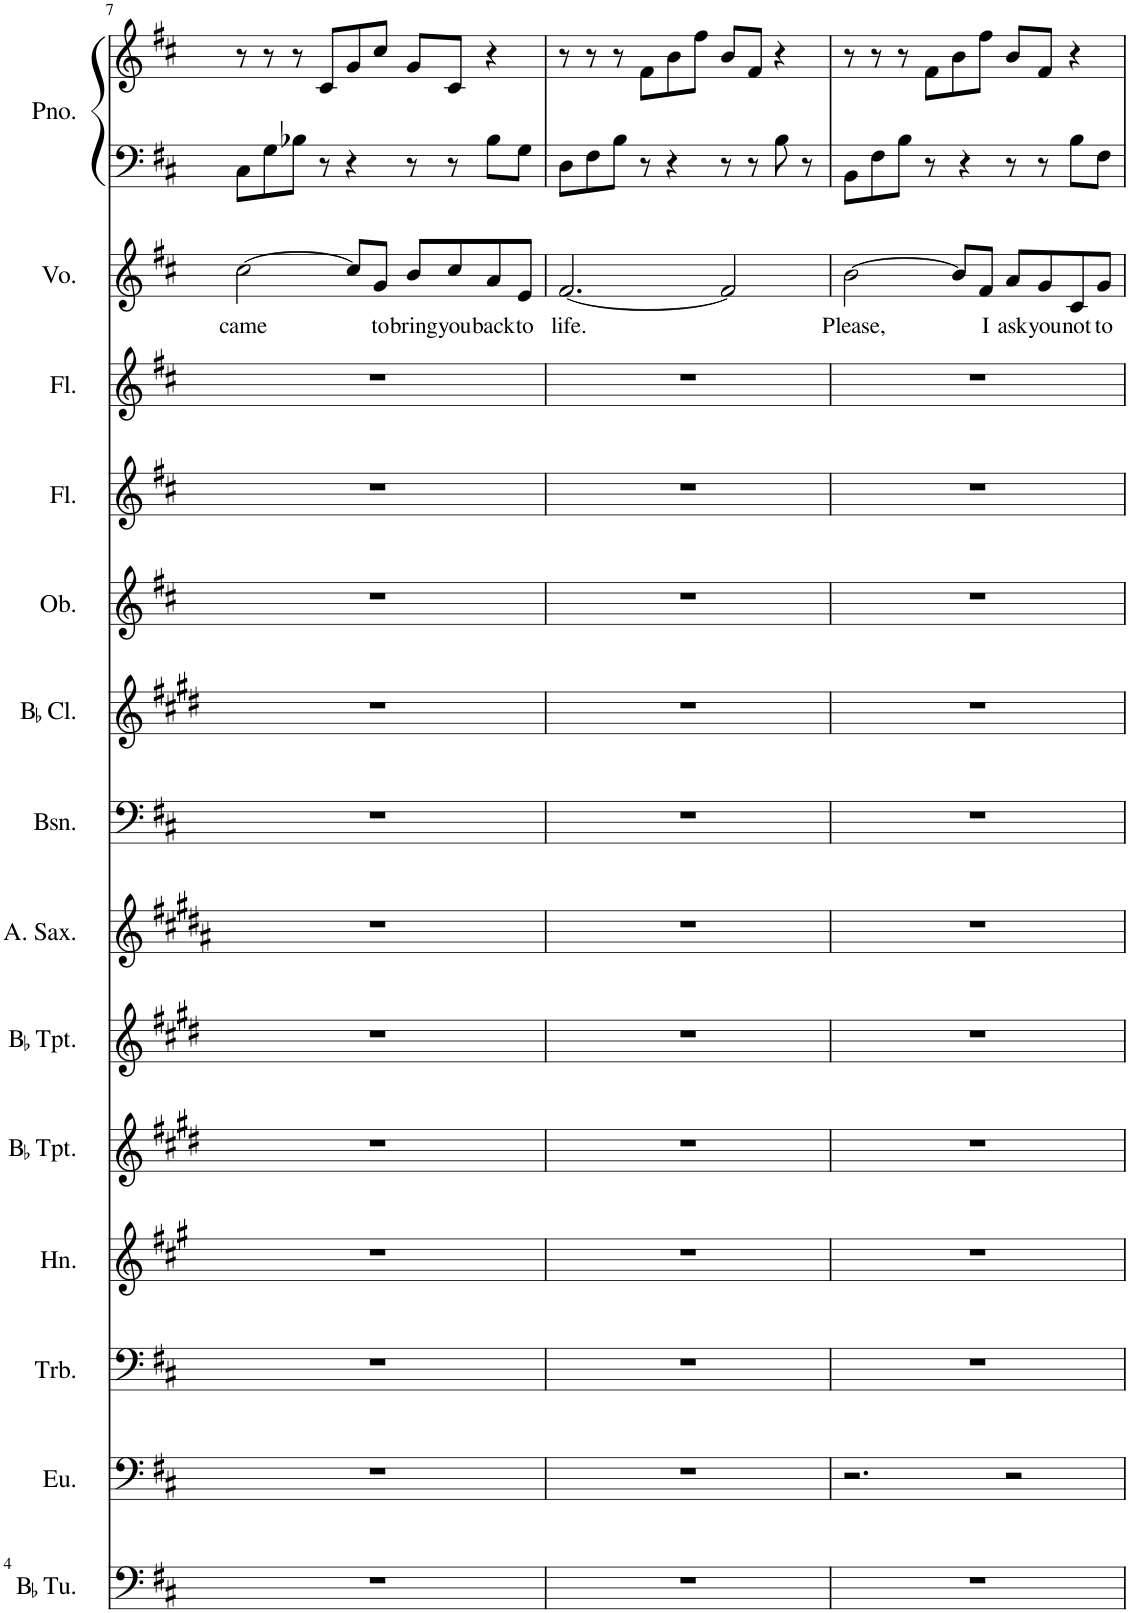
**kern	**kern	**kern	**kern	**kern	**kern	**kern	**kern	**kern	**kern	**kern	**kern	**kern	**text	**kern	**kern
*part14	*part13	*part12	*part11	*part10	*part9	*part8	*part7	*part6	*part5	*part4	*part3	*part2	*part2	*part1	*part1
*staff15	*staff14	*staff13	*staff12	*staff11	*staff10	*staff9	*staff8	*staff7	*staff6	*staff5	*staff4	*staff3	*staff3	*staff2	*staff1
*I"BaccidentalFlat Tuba	*I"Euphonium	*I"Trombone	*I"Horn	*I"BaccidentalFlat Trumpet	*I"BaccidentalFlat Trumpet	*I"Alto Saxophone	*I"Bassoon	*I"BaccidentalFlat Clarinet	*I"Oboe	*I"Flute	*I"Flute	*I"Voice	*	*I"Piano	*
*I'BaccidentalFlat Tu.	*I'Eu.	*I'Trb.	*I'Hn.	*I'BaccidentalFlat Tpt.	*I'BaccidentalFlat Tpt.	*I'A. Sax.	*I'Bsn.	*I'BaccidentalFlat Cl.	*I'Ob.	*I'Fl.	*I'Fl.	*I'Vo.	*	*I'Pno.	*
!!LO:PB:g=z
*clefF4	*clefF4	*clefF4	*clefG2	*clefG2	*clefG2	*clefG2	*clefF4	*clefG2	*clefG2	*clefG2	*clefG2	*clefG2	*	*clefF4	*clefG2
*	*	*	*Trd4c7	*Trd1c2	*Trd1c2	*Trd5c9	*	*Trd1c2	*	*	*	*	*	*	*
*k[f#c#]	*k[f#c#]	*k[f#c#]	*k[f#c#g#]	*k[f#c#g#d#]	*k[f#c#g#d#]	*k[f#c#g#d#a#]	*k[f#c#]	*k[f#c#g#d#]	*k[f#c#]	*k[f#c#]	*k[f#c#]	*k[f#c#]	*	*k[f#c#]	*k[f#c#]
*M5/4	*M5/4	*M5/4	*M5/4	*M5/4	*M5/4	*M5/4	*M5/4	*M5/4	*M5/4	*M5/4	*M5/4	*M5/4	*	*M5/4	*M5/4
=7	=7	=7	=7	=7	=7	=7	=7	=7	=7	=7	=7	=7	=7	=7	=7
!	!	!	!	!	!	!	!	!	!	!	!	!	!LO:LY:b	!	!
4%5r	4%5r	4%5r	4%5r	4%5r	4%5r	4%5r	4%5r	4%5r	4%5r	4%5r	4%5r	[2cc#\	came	8C#\L	8r
.	.	.	.	.	.	.	.	.	.	.	.	.	.	8G\	8r
.	.	.	.	.	.	.	.	.	.	.	.	.	.	8B-X\J	8r
.	.	.	.	.	.	.	.	.	.	.	.	.	.	8r	8c#/L
.	.	.	.	.	.	.	.	.	.	.	.	8cc#/L]	.	4r	8g/
!	!	!	!	!	!	!	!	!	!	!	!	!	!LO:LY:b	!	!
.	.	.	.	.	.	.	.	.	.	.	.	8g/J	to	.	8cc#/J
!	!	!	!	!	!	!	!	!	!	!	!	!	!LO:LY:b	!	!
.	.	.	.	.	.	.	.	.	.	.	.	8b/L	bring	8r	8g/L
!	!	!	!	!	!	!	!	!	!	!	!	!	!LO:LY:b	!	!
.	.	.	.	.	.	.	.	.	.	.	.	8cc#/	you	8r	8c#/J
!	!	!	!	!	!	!	!	!	!	!	!	!	!LO:LY:b	!	!
.	.	.	.	.	.	.	.	.	.	.	.	8a/	back	8B-\L	4r
!	!	!	!	!	!	!	!	!	!	!	!	!	!LO:LY:b	!	!
.	.	.	.	.	.	.	.	.	.	.	.	8e/J	to	8G\J	.
=8	=8	=8	=8	=8	=8	=8	=8	=8	=8	=8	=8	=8	=8	=8	=8
!	!	!	!	!	!	!	!	!	!	!	!	!	!LO:LY:b	!	!
4%5r	4%5r	4%5r	4%5r	4%5r	4%5r	4%5r	4%5r	4%5r	4%5r	4%5r	4%5r	[2.f#/	life.	8D\L	8r
.	.	.	.	.	.	.	.	.	.	.	.	.	.	8F#\	8r
.	.	.	.	.	.	.	.	.	.	.	.	.	.	8B\J	8r
.	.	.	.	.	.	.	.	.	.	.	.	.	.	8r	8f#\L
.	.	.	.	.	.	.	.	.	.	.	.	.	.	4r	8b\
.	.	.	.	.	.	.	.	.	.	.	.	.	.	.	8ff#\J
.	.	.	.	.	.	.	.	.	.	.	.	2f#/]	.	8r	8b/L
.	.	.	.	.	.	.	.	.	.	.	.	.	.	8r	8f#/J
.	.	.	.	.	.	.	.	.	.	.	.	.	.	8B\	4r
.	.	.	.	.	.	.	.	.	.	.	.	.	.	8r	.
=9	=9	=9	=9	=9	=9	=9	=9	=9	=9	=9	=9	=9	=9	=9	=9
!	!	!	!	!	!	!	!	!	!	!	!	!	!LO:LY:b	!	!
4%5r	2.r	4%5r	4%5r	4%5r	4%5r	4%5r	4%5r	4%5r	4%5r	4%5r	4%5r	[2b\	Please,	8BB\L	8r
.	.	.	.	.	.	.	.	.	.	.	.	.	.	8F#\	8r
.	.	.	.	.	.	.	.	.	.	.	.	.	.	8B\J	8r
.	.	.	.	.	.	.	.	.	.	.	.	.	.	8r	8f#\L
.	.	.	.	.	.	.	.	.	.	.	.	8b/L]	.	4r	8b\
!	!	!	!	!	!	!	!	!	!	!	!	!	!LO:LY:b	!	!
.	.	.	.	.	.	.	.	.	.	.	.	8f#/J	I	.	8ff#\J
!	!	!	!	!	!	!	!	!	!	!	!	!	!LO:LY:b	!	!
.	2r	.	.	.	.	.	.	.	.	.	.	8a/L	ask	8r	8b/L
!	!	!	!	!	!	!	!	!	!	!	!	!	!LO:LY:b	!	!
.	.	.	.	.	.	.	.	.	.	.	.	8g/	you	8r	8f#/J
!	!	!	!	!	!	!	!	!	!	!	!	!	!LO:LY:b	!	!
.	.	.	.	.	.	.	.	.	.	.	.	8c#/	not	8B\L	4r
!	!	!	!	!	!	!	!	!	!	!	!	!	!LO:LY:b	!	!
.	.	.	.	.	.	.	.	.	.	.	.	8g/J	to	8F#\J	.
=	=	=	=	=	=	=	=	=	=	=	=	=	=	=	=
*-	*-	*-	*-	*-	*-	*-	*-	*-	*-	*-	*-	*-	*-	*-	*-
